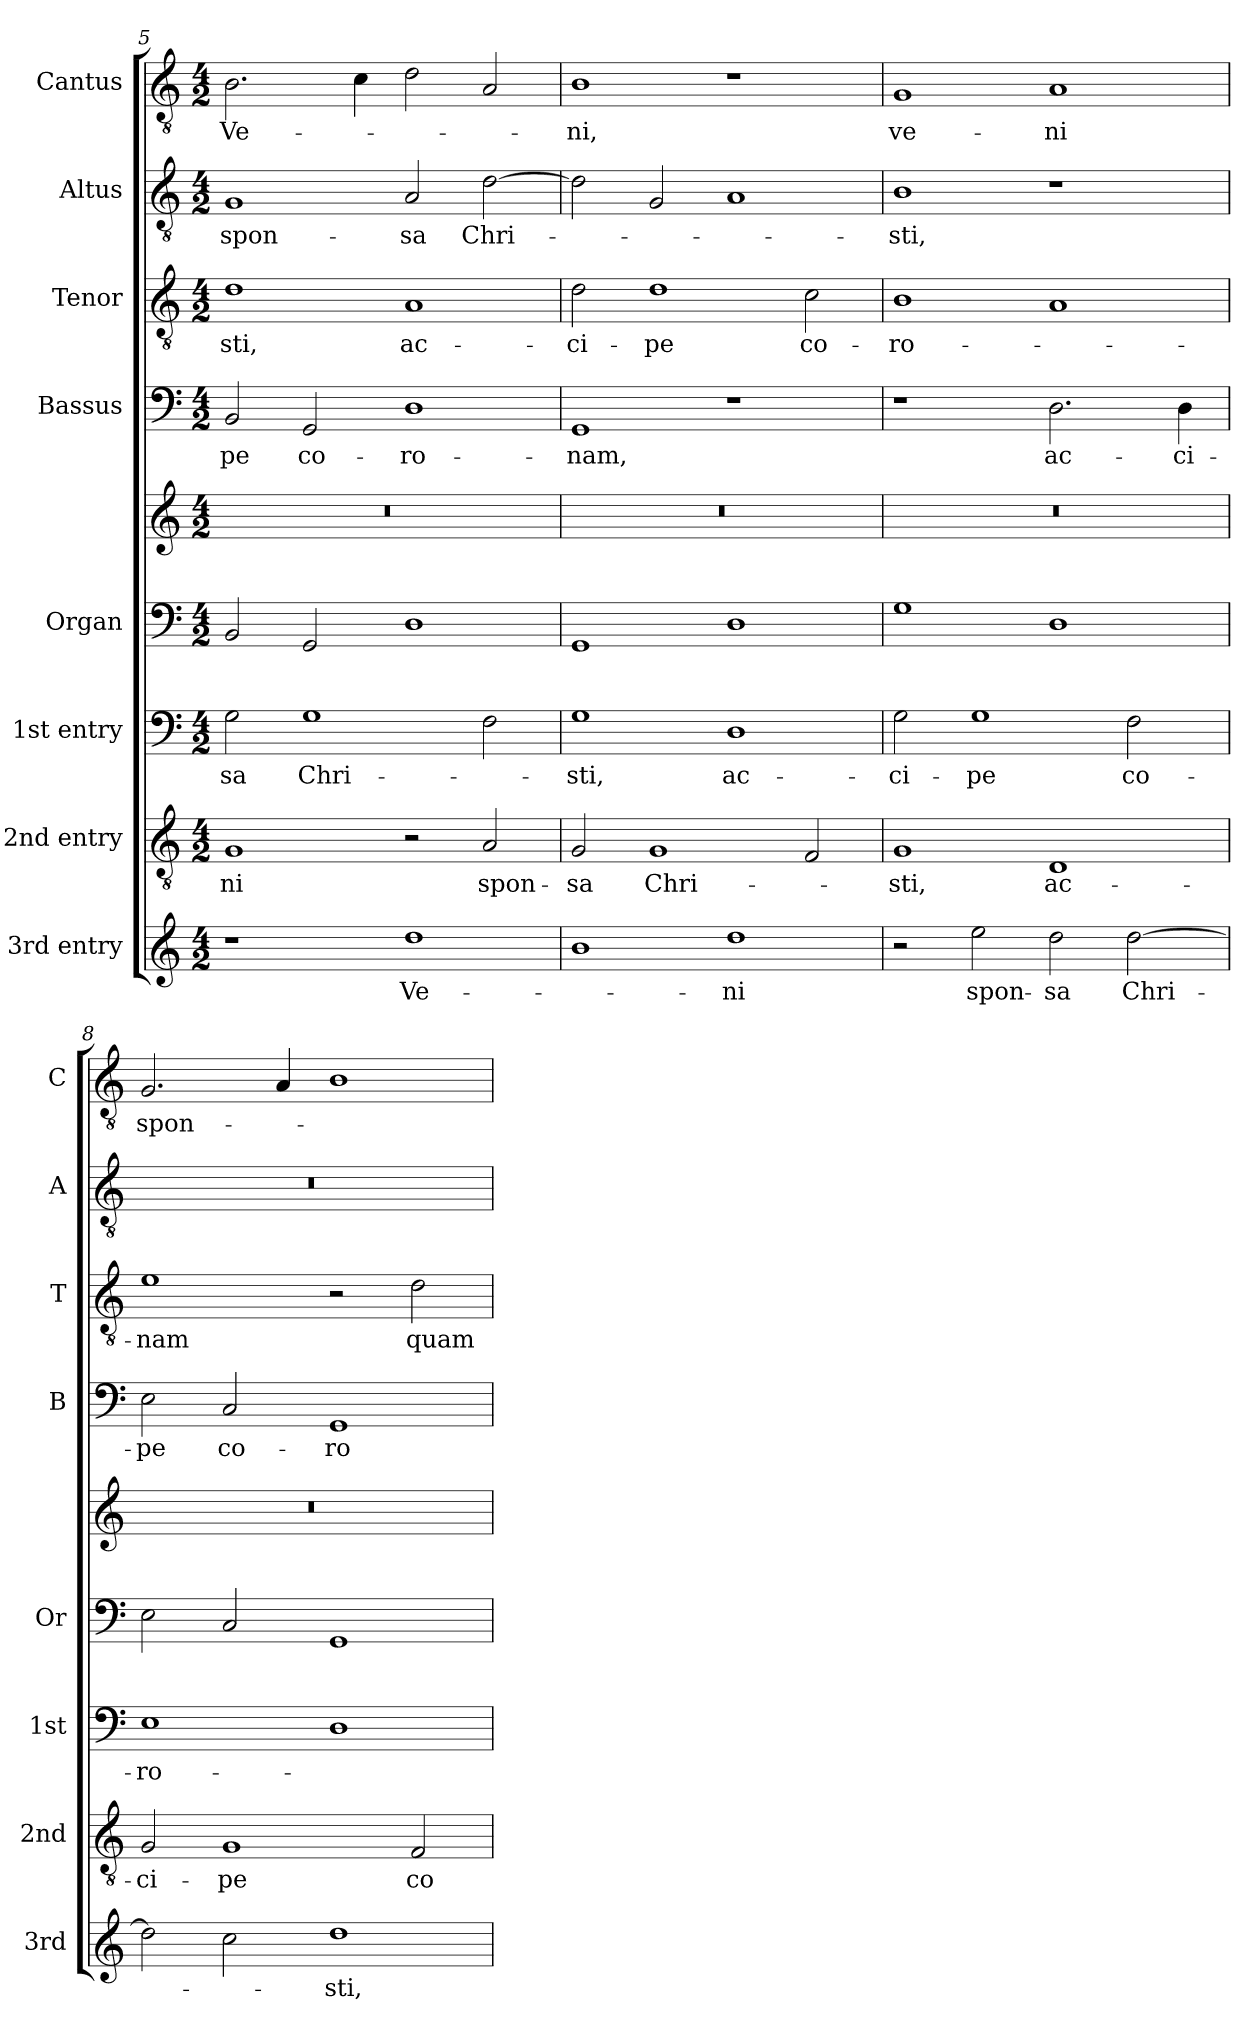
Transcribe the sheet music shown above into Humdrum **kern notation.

**kern	**text	**kern	**text	**kern	**text	**kern	**kern	**kern	**text	**kern	**text	**kern	**text	**kern	**text
*part8	*part8	*part7	*part7	*part6	*part6	*part5	*part5	*part4	*part4	*part3	*part3	*part2	*part2	*part1	*part1
*staff9	*staff9	*staff8	*staff8	*staff7	*staff7	*staff6	*staff5	*staff4	*staff4	*staff3	*staff3	*staff2	*staff2	*staff1	*staff1
*I"3rd entry	*	*I"2nd entry	*	*I"1st entry	*	*I"Organ	*	*I"Bassus	*	*I"Tenor	*	*I"Altus	*	*I"Cantus	*
*I'3rd	*	*I'2nd	*	*I'1st	*	*I'Or	*	*I'B	*	*I'T	*	*I'A	*	*I'C	*
*clefG2	*	*clefGv2	*	*clefF4	*	*clefF4	*clefG2	*clefF4	*	*clefGv2	*	*clefGv2	*	*clefGv2	*
*k[]	*	*k[]	*	*k[]	*	*k[]	*k[]	*k[]	*	*k[]	*	*k[]	*	*k[]	*
*C:	*	*C:	*	*C:	*	*C:	*C:	*C:	*	*C:	*	*C:	*	*C:	*
*M4/2	*	*M4/2	*	*M4/2	*	*M4/2	*M4/2	*M4/2	*	*M4/2	*	*M4/2	*	*M4/2	*
=5	=5	=5	=5	=5	=5	=5	=5	=5	=5	=5	=5	=5	=5	=5	=5
!	!	!	!LO:LY:b	!	!LO:LY:b	!	!	!	!LO:LY:b	!	!LO:LY:b	!	!LO:LY:b	!	!LO:LY:b
1r	.	1G	-ni	2G\	-sa	2BB/	0r	2BB/	-pe	1d	-sti,	1G	spon-	2.B\	Ve-
!	!	!	!	!	!LO:LY:b	!	!	!	!LO:LY:b	!	!	!	!	!	!
.	.	.	.	1G	Chri-	2GG/	.	2GG/	co-	.	.	.	.	.	.
.	.	.	.	.	.	.	.	.	.	.	.	.	.	4c\	.
!	!LO:LY:b	!	!	!	!	!	!	!	!LO:LY:b	!	!LO:LY:b	!	!LO:LY:b	!	!
1dd	Ve-	2r	.	.	.	1D	.	1D	-ro-	1A	ac-	2A/	-sa	2d\	.
!	!	!	!LO:LY:b	!	!	!	!	!	!	!	!	!	!LO:LY:b	!	!
.	.	2A/	spon-	2F\	.	.	.	.	.	.	.	[2d\	Chri-	2A/	.
!!LO:PB:g=z
=6	=6	=6	=6	=6	=6	=6	=6	=6	=6	=6	=6	=6	=6	=6	=6
!	!	!	!LO:LY:b	!	!LO:LY:b	!	!	!	!LO:LY:b	!	!LO:LY:b	!	!	!	!LO:LY:b
1b	.	2G/	-sa	1G	-sti,	1GG	0r	1GG	-nam,	2d\	-ci-	2d\]	.	1B	-ni,
!	!	!	!LO:LY:b	!	!	!	!	!	!	!	!LO:LY:b	!	!	!	!
.	.	1G	Chri-	.	.	.	.	.	.	1d	-pe	2G/	.	.	.
!	!LO:LY:b	!	!	!	!LO:LY:b	!	!	!	!	!	!	!	!	!	!
1dd	-ni	.	.	1D	ac-	1D	.	1r	.	.	.	1A	.	1r	.
!	!	!	!	!	!	!	!	!	!	!	!LO:LY:b	!	!	!	!
.	.	2F/	.	.	.	.	.	.	.	2c\	co-	.	.	.	.
=7	=7	=7	=7	=7	=7	=7	=7	=7	=7	=7	=7	=7	=7	=7	=7
!	!	!	!LO:LY:b	!	!LO:LY:b	!	!	!	!	!	!LO:LY:b	!	!LO:LY:b	!	!LO:LY:b
2r	.	1G	-sti,	2G\	-ci-	1G	0r	1r	.	1B	-ro-	1B	-sti,	1G	ve-
!	!LO:LY:b	!	!	!	!LO:LY:b	!	!	!	!	!	!	!	!	!	!
2ee\	spon-	.	.	1G	-pe	.	.	.	.	.	.	.	.	.	.
!	!LO:LY:b	!	!LO:LY:b	!	!	!	!	!	!LO:LY:b	!	!	!	!	!	!LO:LY:b
2dd\	-sa	1D	ac-	.	.	1D	.	2.D\	ac-	1A	.	1r	.	1A	-ni
!	!LO:LY:b	!	!	!	!LO:LY:b	!	!	!	!	!	!	!	!	!	!
[2dd\	Chri-	.	.	2F\	co-	.	.	.	.	.	.	.	.	.	.
!	!	!	!	!	!	!	!	!	!LO:LY:b	!	!	!	!	!	!
.	.	.	.	.	.	.	.	4D\	-ci-	.	.	.	.	.	.
=8	=8	=8	=8	=8	=8	=8	=8	=8	=8	=8	=8	=8	=8	=8	=8
!	!	!	!LO:LY:b	!	!LO:LY:b	!	!	!	!LO:LY:b	!	!LO:LY:b	!	!	!	!LO:LY:b
2dd\]	.	2G/	-ci-	1E	-ro-	2E\	0r	2E\	-pe	1e	-nam	0r	.	2.G/	spon-
!	!	!	!LO:LY:b	!	!	!	!	!	!LO:LY:b	!	!	!	!	!	!
2cc\	.	1G	-pe	.	.	2C/	.	2C/	co-	.	.	.	.	.	.
.	.	.	.	.	.	.	.	.	.	.	.	.	.	4A/	.
!	!LO:LY:b	!	!	!	!	!	!	!	!LO:LY:b	!	!	!	!	!	!
1dd	-sti,	.	.	1D	.	1GG	.	1GG	-ro-	2r	.	.	.	1B	.
!	!	!	!LO:LY:b	!	!	!	!	!	!	!	!LO:LY:b	!	!	!	!
.	.	2F/	co-	.	.	.	.	.	.	2d\	quam	.	.	.	.
=	=	=	=	=	=	=	=	=	=	=	=	=	=	=	=
*-	*-	*-	*-	*-	*-	*-	*-	*-	*-	*-	*-	*-	*-	*-	*-
